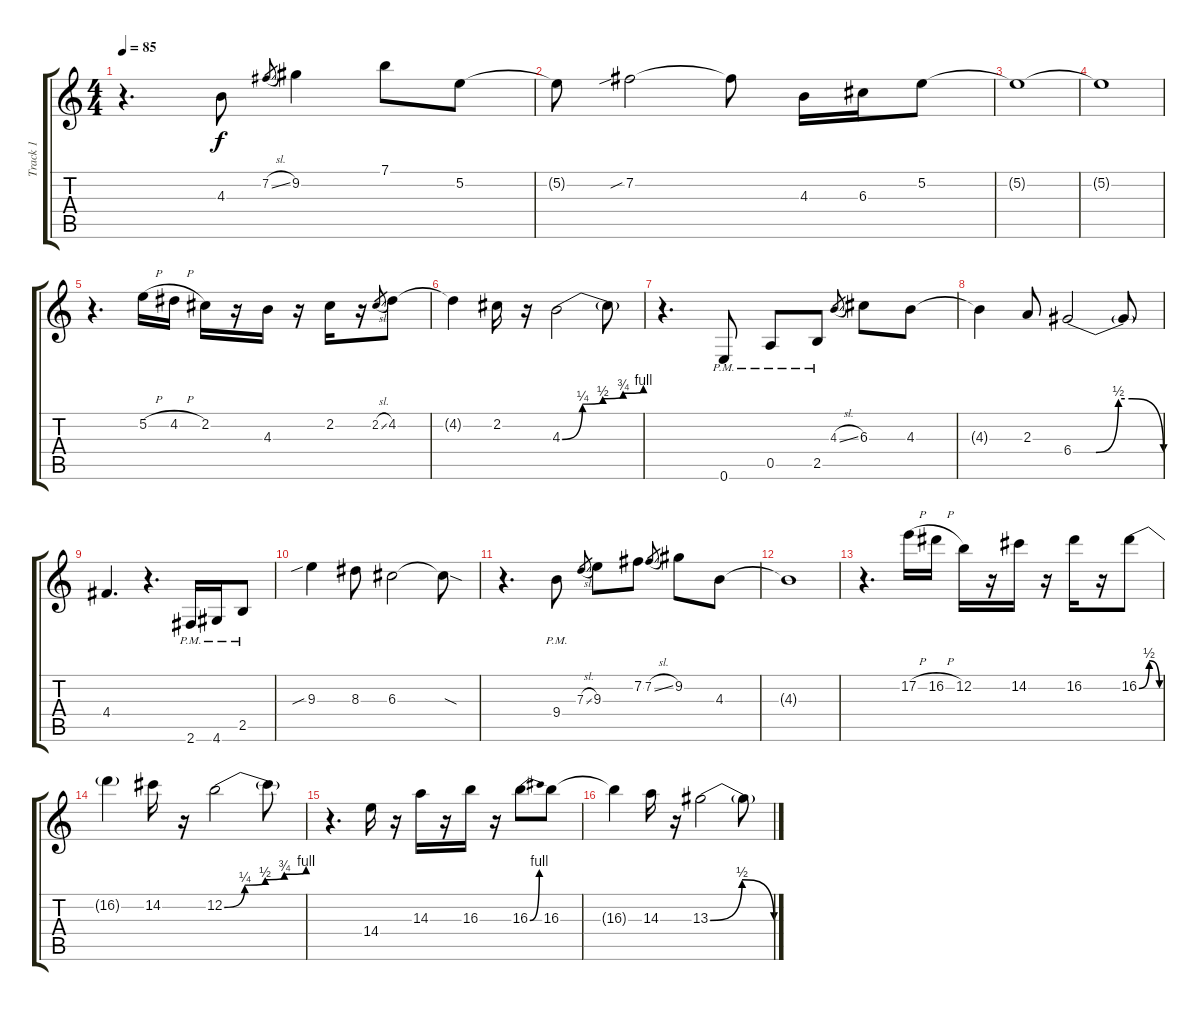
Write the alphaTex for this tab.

\track ("Track 1" "Track 1") {instrument distortionguitar}
\staff {score tabs}
\tuning (E4 B3 G3 D3 A2 E2) {hide}
\ts (4 4)
\tempo 85
\clef g2
\ks c
r.4{d dy f} 4.3.8 7.2{sl}.8{gr} 9.2.4 7.1.8 5.2.8 |
5.2{t}.8 7.2{sib}.2 7.2{t}.8 4.3.16 6.3.16 5.2.8 |
5.2{t}.1 |
5.2{t}.1 |
r.4{d} 5.2{h}.16 4.2{h}.16 2.2.16 r.16 4.3.16 r.16 2.2.16 r.16 2.2{sl}.8{gr} 4.2.8 |
4.2{t}.4 2.2.16 r.16 4.3{be (custom 0 0 15 1 30 2 45 3 60 4)}.2 4.3{t}.8 |
r.4{d} 0.6{pm}.8 0.5{pm}.8 2.5{pm}.8 4.3{sl}.8{gr} 6.3.8 4.3.8 |
4.3{t}.4 2.3.8 6.4{be (custom 0 0 15 0 30 2 39 2 60 0)}.2 6.4{t}.8 |
4.4.4{d} r.4{d} 2.6{pm}.16 4.6{pm}.16 2.5{pm}.8 |
9.3{sib}.4 8.3.8 6.3.2 6.3{sod t}.8 |
r.4{d} 9.4{pm}.8 7.3{sl}.8{gr} 9.3.8 7.2.8 7.2{sl}.8{gr} 9.2.8 4.3.8 |
4.3{t}.1 |
r.4{d} 17.2{h}.16 16.2{h}.16 12.2.16 r.16 14.2.16 r.16 16.2.16 r.16 16.2{be (bendrelease 0 0 20 2 41 2 60 0)}.8 |
16.2{t}.4 14.2.16 r.16 12.2{be (custom 0 0 15 1 30 2 44 3 60 4)}.2 12.2{t}.8 |
r.4{d} 14.4.16 r.16 14.3.16 r.16 16.3.16 r.16 16.3{be (bend 0 0 60 4)}.8 16.3.8 |
16.3{t}.4 14.3.16 r.16 13.3{be (bendrelease 0 0 20 2 35 2 60 0)}.2 13.3{t}.8
